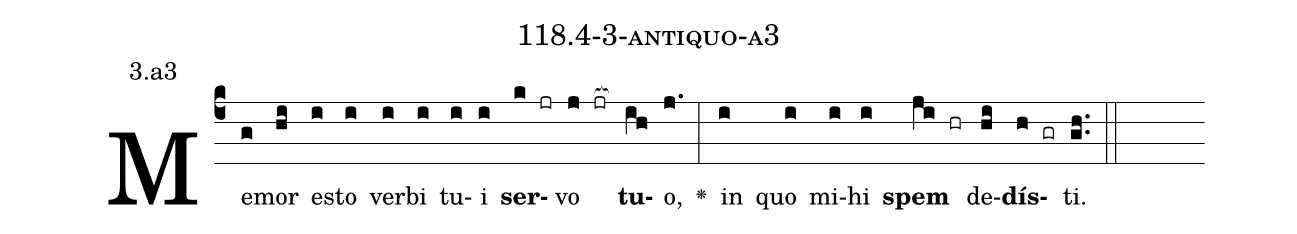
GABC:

name: 118.4-3-antiquo-a3;
annotation: 3.a3;
%%
(c4)Me(g)mor(hi) es(i)to(i) ver(i)bi(i) tu(i)i(i) <b>ser</b>(k jr)vo(j jr[ocb:1{]) <b>tu</b>(ih[ocb:0}])o,(j.) <v>\greheightstar</v>(:) in(i) quo(i) mi(i)hi(i) <b>spem</b>(ji hr) de(hi)<b>dís</b>(h gr)ti.(gh..) (::)


%E(i) u(i) o(ji) u(hi) a(h) e.(gh..) (::)
